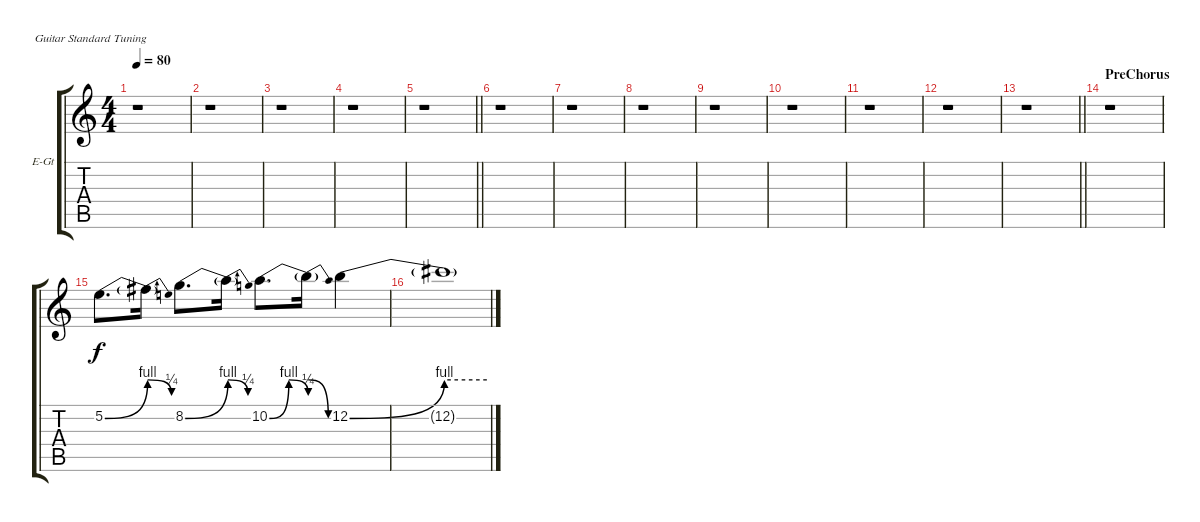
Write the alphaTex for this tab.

\bracketExtendMode groupsimilarinstruments
\firstSystemTrackNameOrientation horizontal
\otherSystemsTrackNameOrientation horizontal
\track ("Solo Guitar" "E-Gt") {instrument distortionguitar}
\staff {score tabs}
\tuning (E4 B3 G3 D3 A2 E2)
\ts (4 4)
\tempo 80
\clef g2
\ks c
r.1{dy mp} |
r.1 |
r.1 |
r.1 |
\barLineRight lightlight
r.1 |
r.1 |
r.1 |
r.1 |
r.1 |
r.1 |
r.1 |
r.1 |
\barLineRight lightlight
r.1 |
\section ("" "PreChorus")
r.1 |
5.2{be (bend 0 0 60 4)}.8{d dy f} 5.2{be (release 0 4 60 1) t}.16 8.2{be (bend 0 0 60 4)}.8{d} 8.2{be (release 0 4 60 1) t}.16 10.2{be (bendrelease 0 0 30 4 30 4 60 1)}.8{d} 10.2{be (release 0 4 60 0) t}.16 12.2{be (bend 0 0 60 4)}.4 |
12.2{be (hold 0 4 60 4) t}.1
